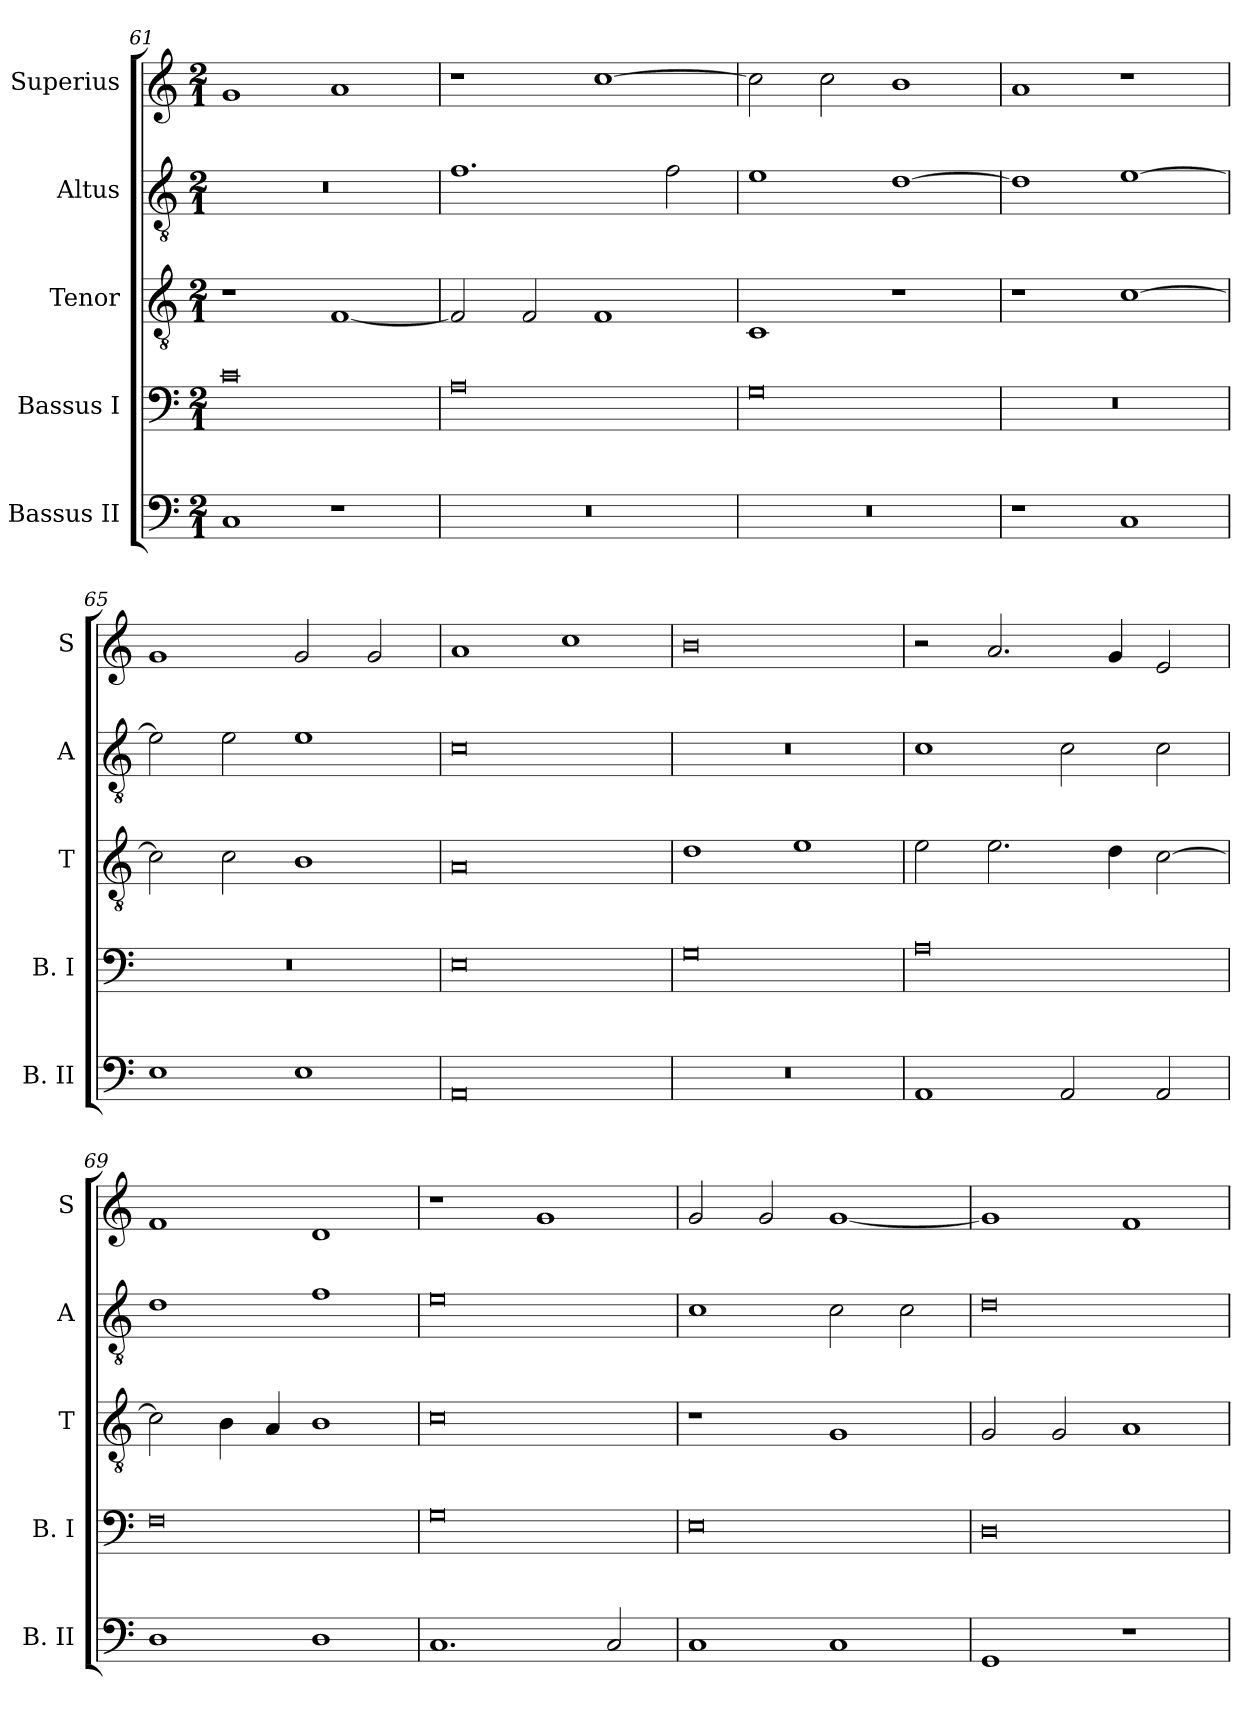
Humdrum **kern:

**kern	**kern	**kern	**kern	**kern
*part5	*part4	*part3	*part2	*part1
*staff5	*staff4	*staff3	*staff2	*staff1
*I"Bassus II	*I"Bassus I	*I"Tenor	*I"Altus	*I"Superius
*I'B. II	*I'B. I	*I'T	*I'A	*I'S
*clefF4	*clefF4	*clefGv2	*clefGv2	*clefG2
*k[]	*k[]	*k[]	*k[]	*k[]
*C:	*C:	*C:	*C:	*C:
*M2/1	*M2/1	*M2/1	*M2/1	*M2/1
=61	=61	=61	=61	=61
1C	0c	1r	0r	1g
1r	.	[1F	.	1a
=62	=62	=62	=62	=62
0r	0A	2F]	1.f	1r
.	.	2F	.	.
.	.	1F	.	[1cc
.	.	.	2f	.
=63	=63	=63	=63	=63
0r	0G	1C	1e	2cc]
.	.	.	.	2cc
.	.	1r	[1d	1b
=64	=64	=64	=64	=64
1r	0r	1r	1d]	1a
1C	.	[1c	[1e	1r
=65	=65	=65	=65	=65
1E	0r	2c]	2e]	1g
.	.	2c	2e	.
1E	.	1B	1e	2g
.	.	.	.	2g
=66	=66	=66	=66	=66
0AA	0E	0A	0c	1a
.	.	.	.	1cc
=67	=67	=67	=67	=67
0r	0G	1d	0r	0b
.	.	1e	.	.
=68	=68	=68	=68	=68
1AA	0A	2e	1c	2r
.	.	2.e	.	2.a
2AA	.	.	2c	.
.	.	4d	.	4g
2AA	.	[2c	2c	2e
=69	=69	=69	=69	=69
1D	0F	2c]	1d	1f
.	.	4B	.	.
.	.	4A	.	.
1D	.	1B	1f	1d
=70	=70	=70	=70	=70
1.C	0G	0c	0e	1r
.	.	.	.	1g
2C	.	.	.	.
=71	=71	=71	=71	=71
1C	0E	1r	1c	2g
.	.	.	.	2g
1C	.	1G	2c	[1g
.	.	.	2c	.
=72	=72	=72	=72	=72
1GG	0D	2G	0d	1g]
.	.	2G	.	.
1r	.	1A	.	1f
=	=	=	=	=
*-	*-	*-	*-	*-
